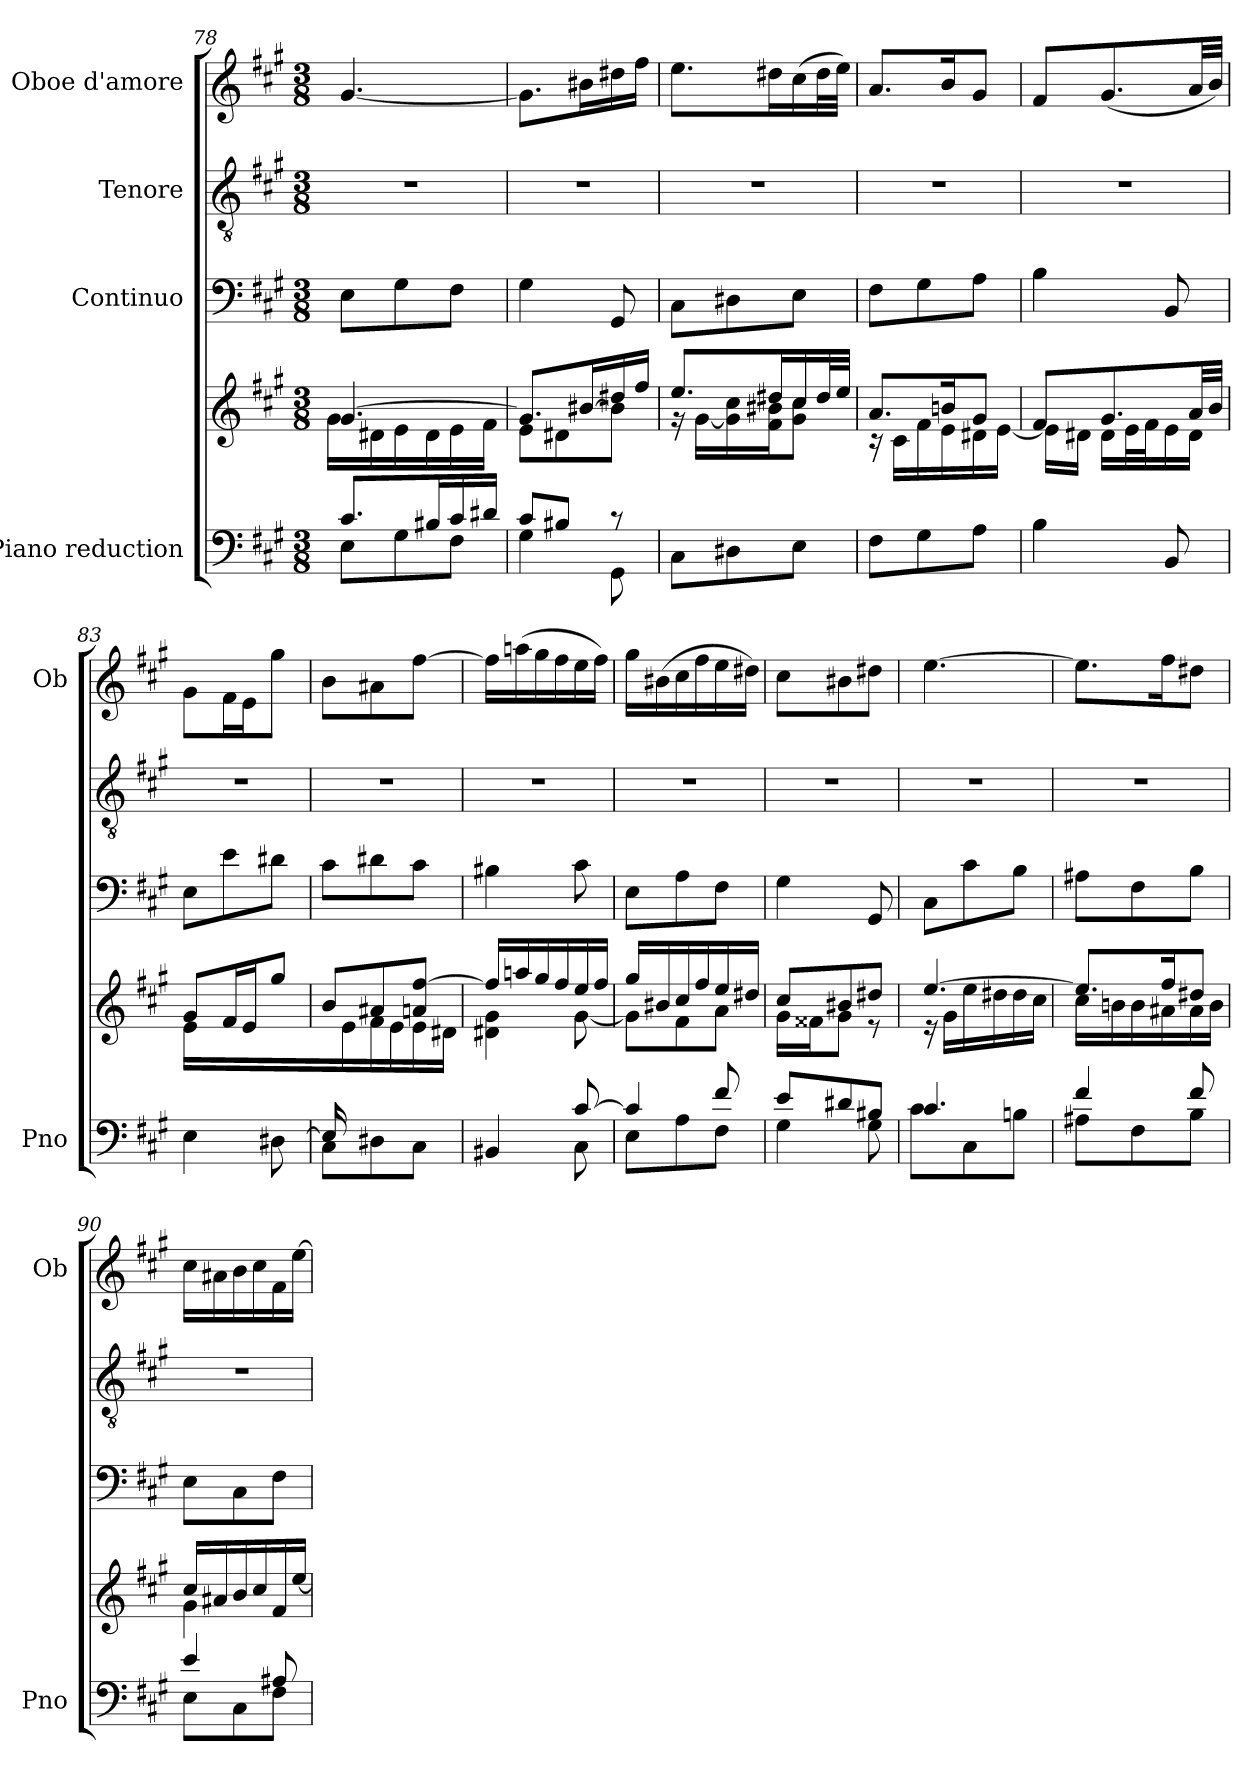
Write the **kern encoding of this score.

**kern	**kern	**kern	**kern	**kern
*part4	*part4	*part3	*part2	*part1
*staff5	*staff4	*staff3	*staff2	*staff1
*I"Piano reduction	*	*I"Continuo	*I"Tenore	*I"Oboe d'amore
*I'Pno	*	*	*	*I'Ob
*clefF4	*clefG2	*clefF4	*clefGv2	*clefG2
*k[f#c#g#]	*k[f#c#g#]	*k[f#c#g#]	*k[f#c#g#]	*k[f#c#g#]
*M3/8	*M3/8	*M3/8	*M3/8	*M3/8
=78	=78	=78	=78	=78
*^	*^	*	*	*
8.c#/L	8E\L	[4.g#/	16g#\LL	8E\L	4.r	[4.g#/
.	.	.	16d#X\	.	.	.
.	8G#\	.	16e\	8G#\	.	.
16B#X/L	.	.	16d#\	.	.	.
16c#/	8F#\J	.	16e\	8F#\J	.	.
16d#X/JJ	.	.	16f#\JJ	.	.	.
=79	=79	=79	=79	=79	=79	=79
8c#/L	4G#\	8.g#/L]	8e\L	4G#\	4.r	8.g#\L]
8B#X/J	.	.	8d#X\	.	.	.
.	.	[<16b#X/L	.	.	.	16b#X\L
8r	8GG#\	16dd#X/	8b#\J]	8GG#/	.	16dd#X\
.	.	16ff#/JJ	.	.	.	16ff#\JJ
*v	*v	*	*	*	*	*
=80	=80	=80	=80	=80	=80
8C#\L	8.ee/L	16r	8C#\L	4.r	8.ee\L
.	.	[16g#\LL	.	.	.
8D#X\	.	16g#\] 16cc#\	8D#X\	.	.
.	16dd#X/L	16f#\ 16b#X\J	.	.	16dd#X\L
8E\J	16cc#/	8g#\ 8cc#\J	8E\J	.	(16cc#\
.	32dd#/L	.	.	.	32dd#\L
.	32ee/JJJ	.	.	.	32ee\JJJ)
=81	=81	=81	=81	=81	=81
8F#\L	8.a/L	16r	8F#\L	4.r	8.a/L
.	.	16c#\LL	.	.	.
8G#\	.	16f#\	8G#\	.	.
.	16bn/K	16e\	.	.	16b/K
8A\J	8g#/J	16d#X\	8A\J	.	8g#/J
.	.	[16e\JJ	.	.	.
=82	=82	=82	=82	=82	=82
4B\	8f#/L	16e\LL]	4B\	4.r	8f#/L
.	.	16d#X\JJ	.	.	.
.	8.g#/	16d#\LL	.	.	(8.g#/
.	.	32e\L	.	.	.
.	.	32f#\J	.	.	.
8BB/	.	16e\	8BB/	.	.
.	32a/LL	16d#\JJ	.	.	32a/LL
.	32b/JJJ	.	.	.	32b/JJJ)
=83	=83	=83	=83	=83	=83
*^	*	*	*	*	*
16ryy	4E\	8g#/L	16e\LL	8E\L	4.r	8g#\L
16B/	.	.	4ryy	.	.	.
16A/	.	16f#/L	.	8e\	.	16f#\L
16G#/	.	16e/J	.	.	.	16e\J
16F#/	8D#X\	8gg#/J	.	8d#X\J	.	8gg#\J
[16E/JJ	.	.	16ryy	.	.	.
!!LO:PB:g=z
=84	=84	=84	=84	=84	=84	=84
16E/LL]	8C#\L	8b/L	16ryy	8c#\L	4.r	8b\L
4ryy	.	.	16e\	.	.	.
.	8D#X\	8a#X/	16f#\	8d#X\	.	8a#X\
.	.	.	16e\	.	.	.
.	8C#\J	8an/ [8ff#/J	16e\	8c#\J	.	[8ff#\J
16ryy	.	.	16d#X\JJ	.	.	.
=85	=85	=85	=85	=85	=85	=85
4BB#X/	4ryy	16ff#/LL]	4d#X\ 4g#\	4B#X\	4.r	16ff#\LL]
.	.	16aan/	.	.	.	(16aan\
.	.	16gg#/	.	.	.	16gg#\
.	.	16ff#/	.	.	.	16ff#\
[8c#/	8C#\	16ee/	[8g#\	8c#\	.	16ee\
.	.	16ff#/JJ	.	.	.	16ff#\JJ)
=86	=86	=86	=86	=86	=86	=86
4c#/]	8E\L	16gg#/LL	8g#\L]	8E\L	4.r	16gg#\LL
.	.	16b#X/	.	.	.	(16b#X\
.	8A\	16cc#/	8f#\	8A\	.	16cc#\
.	.	16ff#/	.	.	.	16ff#\
8f#/	8F#\J	16ee/	8a\J	8F#\J	.	16ee\
.	.	16dd#X/JJ	.	.	.	16dd#X\JJ)
=87	=87	=87	=87	=87	=87	=87
8e/L	4G#\	8cc#/L	16g#\LL	4G#\	4.r	8cc#\L
.	.	.	16f##X\J	.	.	.
8d#X/	.	8b#X/	8g#\J	.	.	8b#X\
8B#X/J	8G#\	8dd#X/J	8r	8GG#/	.	8dd#X\J
=88	=88	=88	=88	=88	=88	=88
4.c#/	8c#\L	[4.ee/	16r	8C#\L	4.r	[4.ee\
.	.	.	16g#\LL	.	.	.
.	8C#\	.	16ee\	8c#\	.	.
.	.	.	16dd#X\	.	.	.
.	8Bn\J	.	16dd#\	8B\J	.	.
.	.	.	16cc#\JJ	.	.	.
=89	=89	=89	=89	=89	=89	=89
4f#/	8A#X\L	8.ee/L]	16cc#\LL	8A#X\L	4.r	8.ee\L]
.	.	.	16bn\	.	.	.
.	8F#\	.	16b\	8F#\	.	.
.	.	16ff#/K	16a#X\	.	.	16ff#\K
8f#/	8B\J	8dd#X/J	16a#\	8B\J	.	8dd#X\J
.	.	.	16b\JJ	.	.	.
=90	=90	=90	=90	=90	=90	=90
4e/	8E\L	16cc#/LL	4g#\	8E\L	4.r	16cc#\LL
.	.	16a#X/	.	.	.	16a#X\
.	8C#\	16b/	.	8C#\	.	16b\
.	.	16cc#/	.	.	.	16cc#\
8A#X/	8F#\J	16f#/	8ryy	8F#\J	.	16f#\
.	.	[16ee/JJ	.	.	.	[16ee\JJ
*v	*v	*	*	*	*	*
*	*v	*v	*	*	*
=	=	=	=	=
*-	*-	*-	*-	*-
